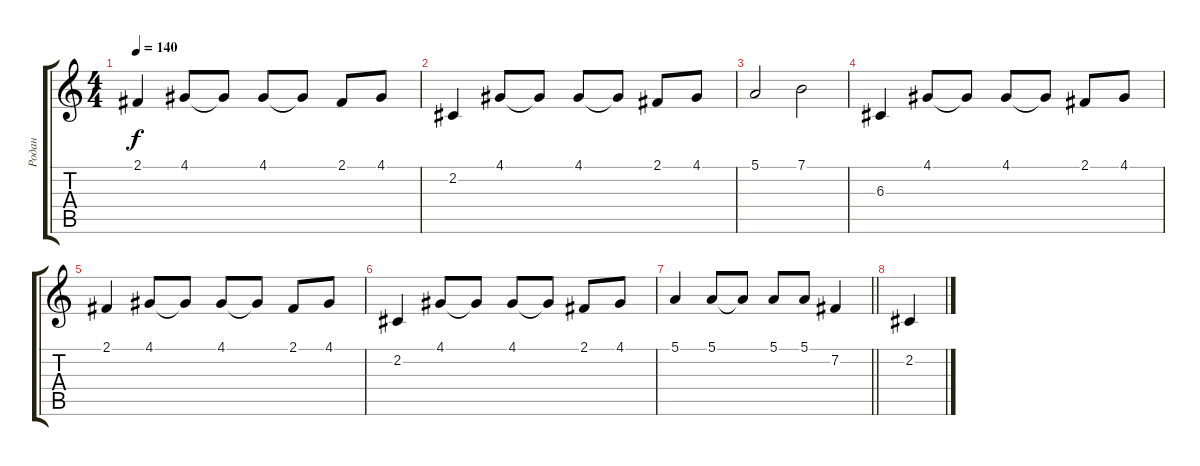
\track ("Родан" "Родан") {instrument lead3calliope}
\staff {score tabs}
\tuning (E4 B3 G3 D3 A2 E2) {hide}
\ts (4 4)
\tempo 140
\clef g2
\ks c
2.1.4{dy f} 4.1.8 4.1{t}.8 4.1.8 4.1{t}.8 2.1.8 4.1.8 |
2.2.4 4.1.8 4.1{t}.8 4.1.8 4.1{t}.8 2.1.8 4.1.8 |
5.1.2 7.1.2 |
6.3.4 4.1.8 4.1{t}.8 4.1.8 4.1{t}.8 2.1.8 4.1.8 |
2.1.4 4.1.8 4.1{t}.8 4.1.8 4.1{t}.8 2.1.8 4.1.8 |
2.2.4 4.1.8 4.1{t}.8 4.1.8 4.1{t}.8 2.1.8 4.1.8 |
\barLineRight lightlight
5.1.4 5.1.8 5.1{t}.8 5.1.8 5.1.8 7.2.4 |
2.2.4
